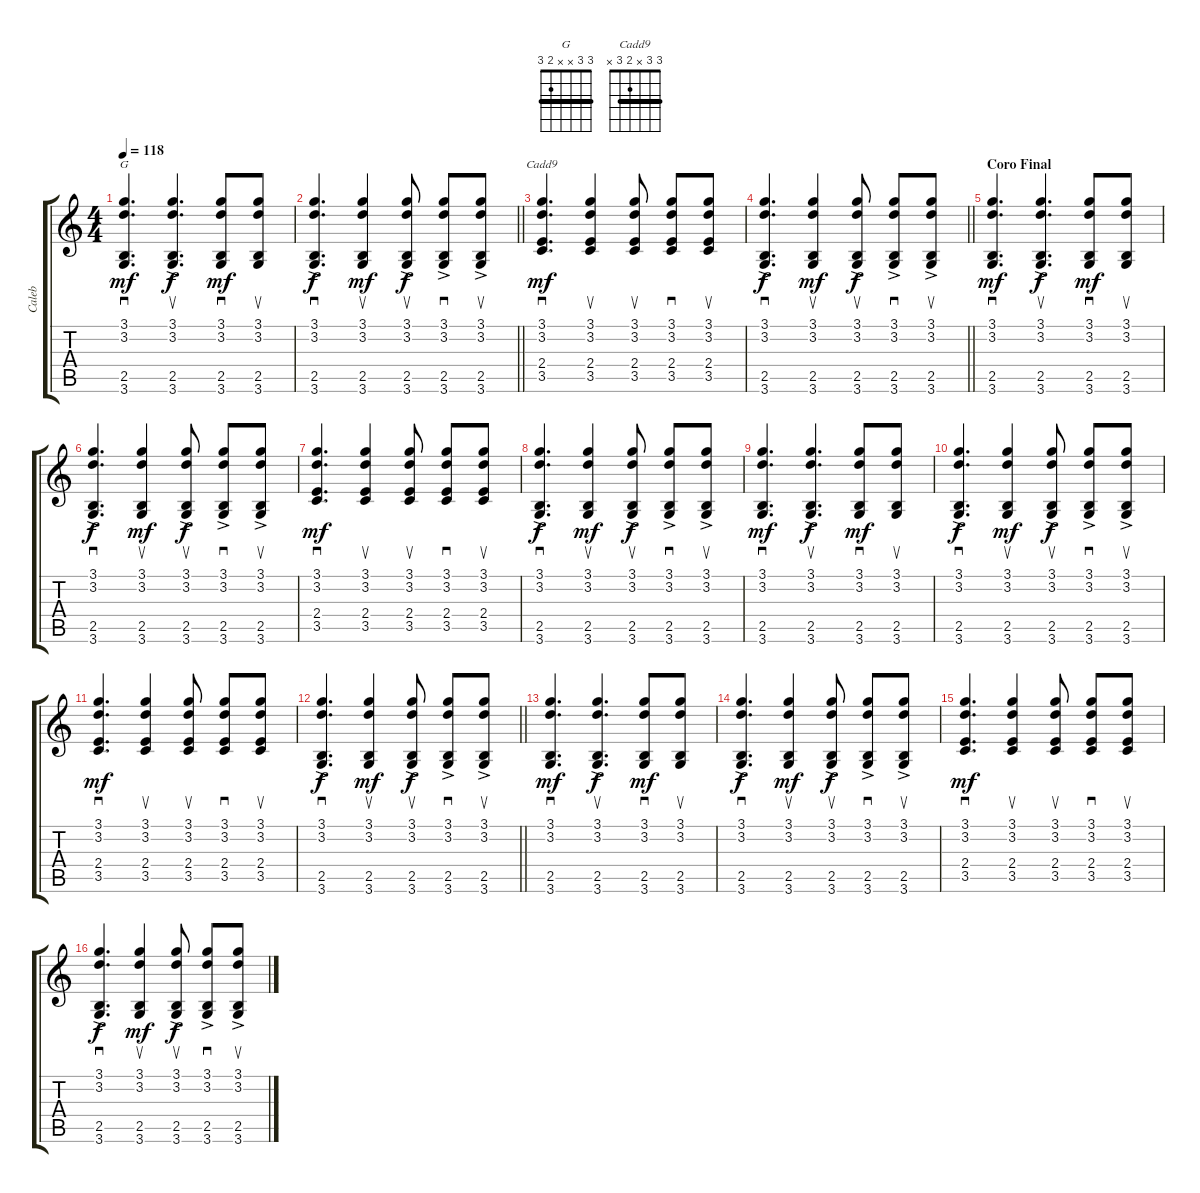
\track ("Caleb" "Caleb") {instrument acousticguitarsteel}
\staff {score tabs}
\tuning (E4 B3 G3 D3 A2 E2) {hide}
\chord ("G" 3 3 x x 2 3) {barre 3}
\chord ("Cadd9" 3 3 x 2 3 x) {barre 3}
\ts (4 4)
\tempo 118
\clef g2
\ks c
(3.1 3.2 2.5 3.6).4{d sd ch "G" dy mf} (3.1{ac} 3.2{ac} 2.5{ac} 3.6{ac}).4{d su dy f} (3.1 3.2 2.5 3.6).8{sd dy mf} (3.1 3.2 2.5 3.6).8{su} |
\barLineRight lightlight
(3.1{ac} 3.2{ac} 2.5{ac} 3.6{ac}).4{d sd dy f} (3.1 3.2 2.5 3.6).4{su dy mf} (3.1{ac} 3.2{ac} 2.5{ac} 3.6{ac}).8{su dy f} (3.1{ac} 3.2{ac} 2.5{ac} 3.6{ac}).8{sd} (3.1{ac} 3.2{ac} 2.5{ac} 3.6{ac}).8{su} |
(3.1 3.2 2.4 3.5).4{d sd ch "Cadd9" dy mf} (3.1 3.2 2.4 3.5).4{su} (3.1 3.2 2.4 3.5).8{su} (3.1 3.2 2.4 3.5).8{sd} (3.1 3.2 2.4 3.5).8{su} |
\barLineRight lightlight
(3.1{ac} 3.2{ac} 2.5{ac} 3.6{ac}).4{d sd dy f} (3.1 3.2 2.5 3.6).4{su dy mf} (3.1{ac} 3.2{ac} 2.5{ac} 3.6{ac}).8{su dy f} (3.1{ac} 3.2{ac} 2.5{ac} 3.6{ac}).8{sd} (3.1{ac} 3.2{ac} 2.5{ac} 3.6{ac}).8{su} |
\section ("" "Coro Final")
(3.1 3.2 2.5 3.6).4{d sd dy mf} (3.1{ac} 3.2{ac} 2.5{ac} 3.6{ac}).4{d su dy f} (3.1 3.2 2.5 3.6).8{sd dy mf} (3.1 3.2 2.5 3.6).8{su} |
(3.1{ac} 3.2{ac} 2.5{ac} 3.6{ac}).4{d sd dy f} (3.1 3.2 2.5 3.6).4{su dy mf} (3.1{ac} 3.2{ac} 2.5{ac} 3.6{ac}).8{su dy f} (3.1{ac} 3.2{ac} 2.5{ac} 3.6{ac}).8{sd} (3.1{ac} 3.2{ac} 2.5{ac} 3.6{ac}).8{su} |
(3.1 3.2 2.4 3.5).4{d sd dy mf} (3.1 3.2 2.4 3.5).4{su} (3.1 3.2 2.4 3.5).8{su} (3.1 3.2 2.4 3.5).8{sd} (3.1 3.2 2.4 3.5).8{su} |
(3.1{ac} 3.2{ac} 2.5{ac} 3.6{ac}).4{d sd dy f} (3.1 3.2 2.5 3.6).4{su dy mf} (3.1{ac} 3.2{ac} 2.5{ac} 3.6{ac}).8{su dy f} (3.1{ac} 3.2{ac} 2.5{ac} 3.6{ac}).8{sd} (3.1{ac} 3.2{ac} 2.5{ac} 3.6{ac}).8{su} |
(3.1 3.2 2.5 3.6).4{d sd dy mf} (3.1{ac} 3.2{ac} 2.5{ac} 3.6{ac}).4{d su dy f} (3.1 3.2 2.5 3.6).8{sd dy mf} (3.1 3.2 2.5 3.6).8{su} |
(3.1{ac} 3.2{ac} 2.5{ac} 3.6{ac}).4{d sd dy f} (3.1 3.2 2.5 3.6).4{su dy mf} (3.1{ac} 3.2{ac} 2.5{ac} 3.6{ac}).8{su dy f} (3.1{ac} 3.2{ac} 2.5{ac} 3.6{ac}).8{sd} (3.1{ac} 3.2{ac} 2.5{ac} 3.6{ac}).8{su} |
(3.1 3.2 2.4 3.5).4{d sd dy mf} (3.1 3.2 2.4 3.5).4{su} (3.1 3.2 2.4 3.5).8{su} (3.1 3.2 2.4 3.5).8{sd} (3.1 3.2 2.4 3.5).8{su} |
\barLineRight lightlight
(3.1{ac} 3.2{ac} 2.5{ac} 3.6{ac}).4{d sd dy f} (3.1 3.2 2.5 3.6).4{su dy mf} (3.1{ac} 3.2{ac} 2.5{ac} 3.6{ac}).8{su dy f} (3.1{ac} 3.2{ac} 2.5{ac} 3.6{ac}).8{sd} (3.1{ac} 3.2{ac} 2.5{ac} 3.6{ac}).8{su} |
(3.1 3.2 2.5 3.6).4{d sd dy mf} (3.1{ac} 3.2{ac} 2.5{ac} 3.6{ac}).4{d su dy f} (3.1 3.2 2.5 3.6).8{sd dy mf} (3.1 3.2 2.5 3.6).8{su} |
(3.1{ac} 3.2{ac} 2.5{ac} 3.6{ac}).4{d sd dy f} (3.1 3.2 2.5 3.6).4{su dy mf} (3.1{ac} 3.2{ac} 2.5{ac} 3.6{ac}).8{su dy f} (3.1{ac} 3.2{ac} 2.5{ac} 3.6{ac}).8{sd} (3.1{ac} 3.2{ac} 2.5{ac} 3.6{ac}).8{su} |
(3.1 3.2 2.4 3.5).4{d sd dy mf} (3.1 3.2 2.4 3.5).4{su} (3.1 3.2 2.4 3.5).8{su} (3.1 3.2 2.4 3.5).8{sd} (3.1 3.2 2.4 3.5).8{su} |
(3.1{ac} 3.2{ac} 2.5{ac} 3.6{ac}).4{d sd dy f} (3.1 3.2 2.5 3.6).4{su dy mf} (3.1{ac} 3.2{ac} 2.5{ac} 3.6{ac}).8{su dy f} (3.1{ac} 3.2{ac} 2.5{ac} 3.6{ac}).8{sd} (3.1{ac} 3.2{ac} 2.5{ac} 3.6{ac}).8{su}
